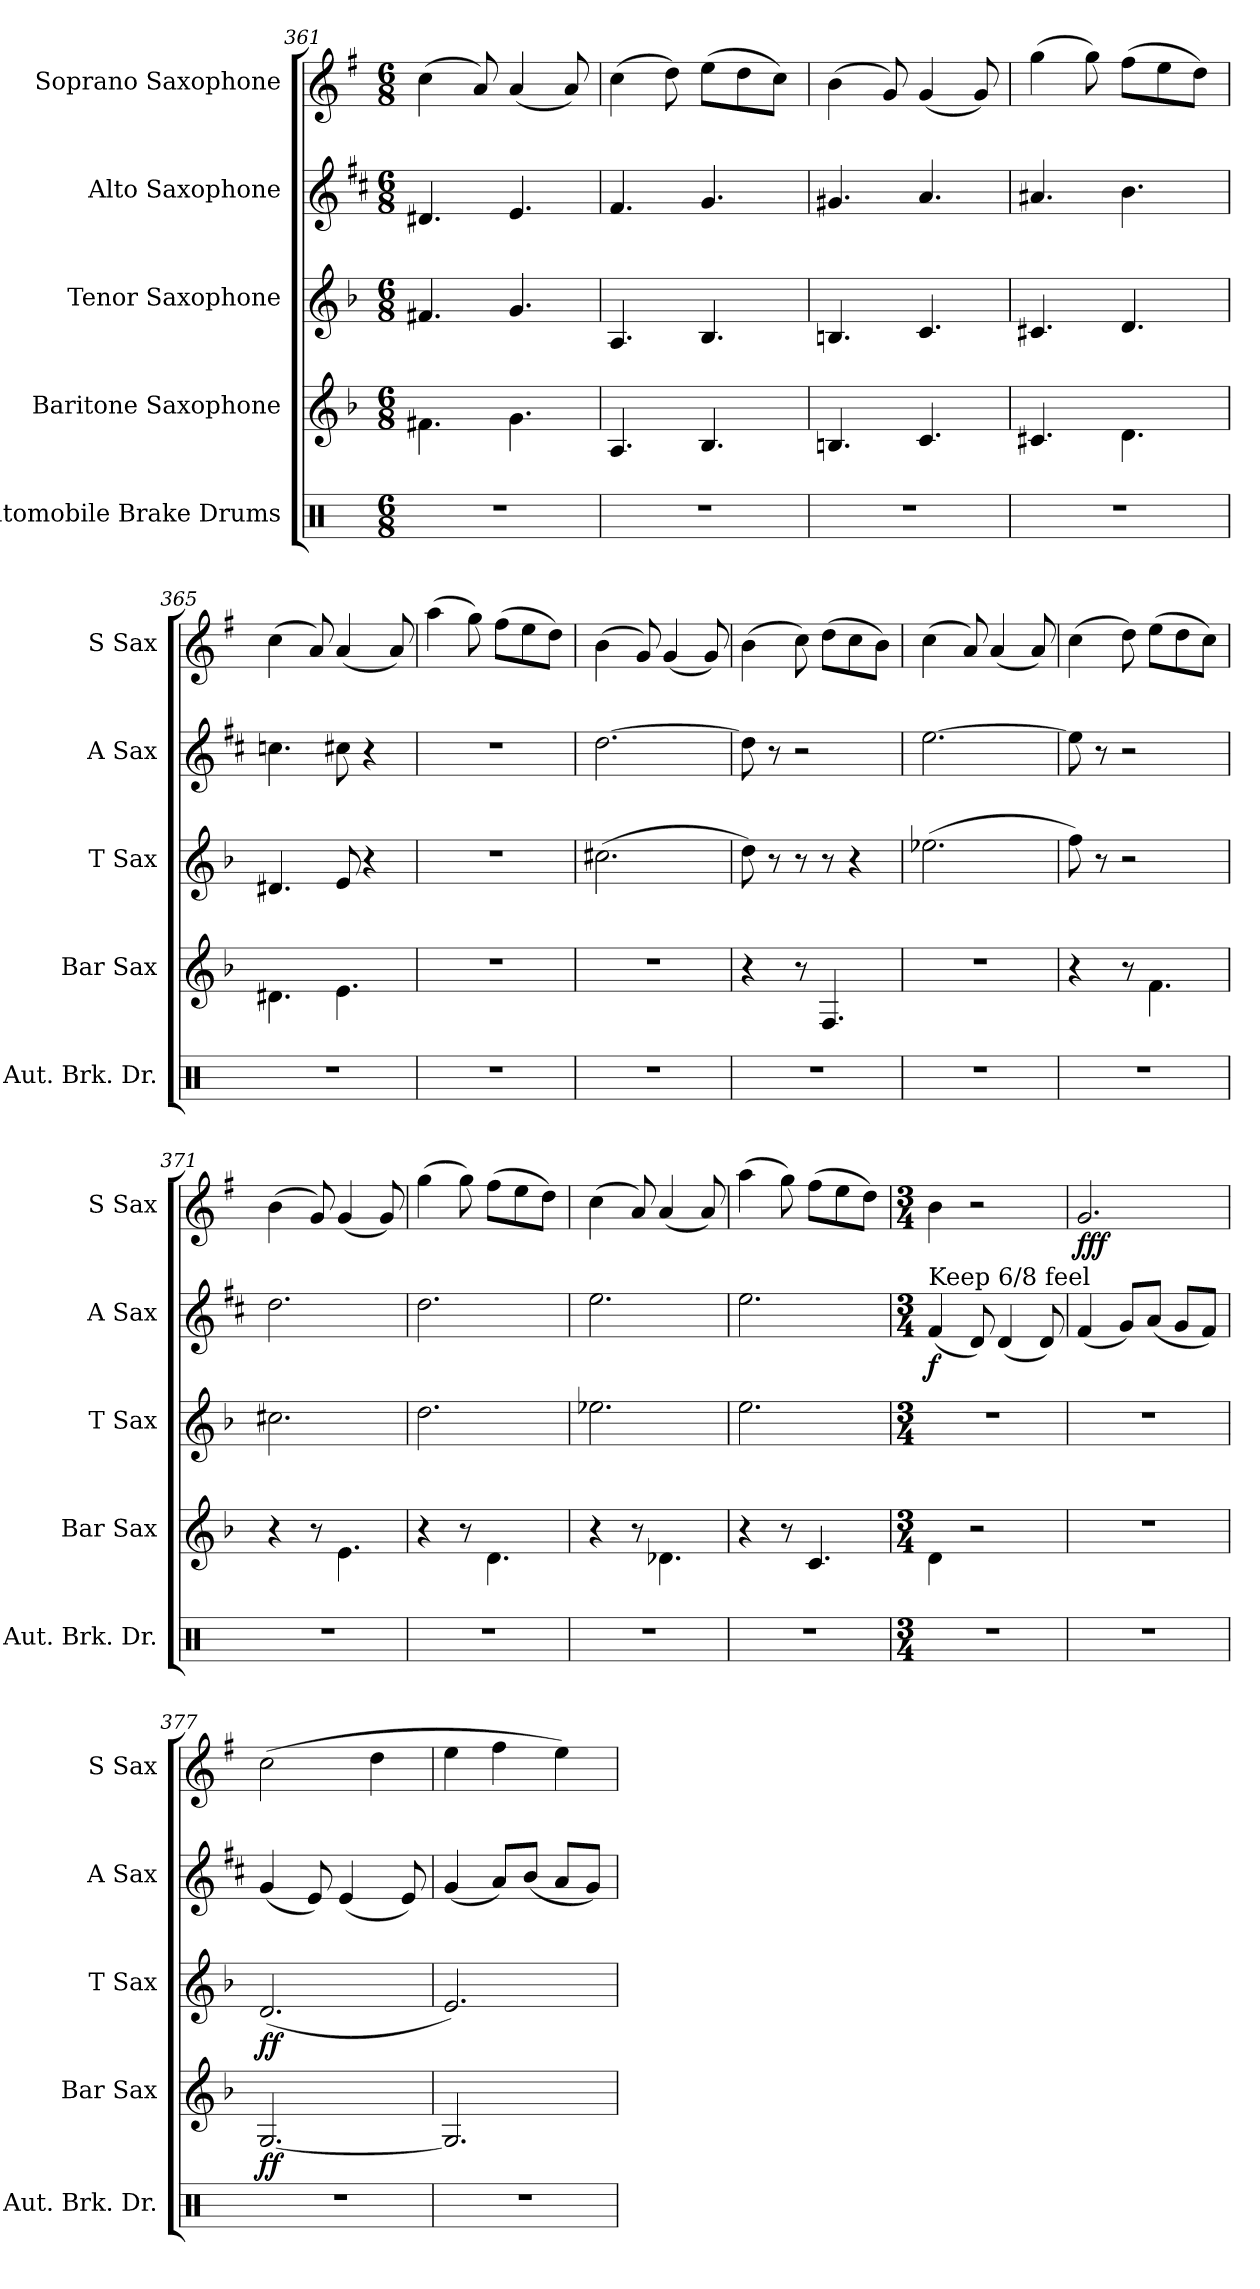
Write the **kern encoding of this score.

**kern	**kern	**dynam	**kern	**dynam	**kern	**dynam	**kern	**dynam
*part5	*part4	*part4	*part3	*part3	*part2	*part2	*part1	*part1
*staff5	*staff4	*staff4	*staff3	*staff3	*staff2	*staff2	*staff1	*staff1
*I"Automobile Brake Drums	*I"Baritone Saxophone	*	*I"Tenor Saxophone	*	*I"Alto Saxophone	*	*I"Soprano Saxophone	*
*I'Aut. Brk. Dr.	*I'Bar Sax	*	*I'T Sax	*	*I'A Sax	*	*I'S Sax	*
*clefX	*clefG2	*	*clefG2	*	*clefG2	*	*clefG2	*
*	*ITrd12c21	*	*ITrd8c14	*	*ITrd5c9	*	*ITrd1c2	*
*k[]	*k[b-]	*	*k[b-]	*	*k[b-]	*	*k[b-]	*
*M6/8	*M6/8	*	*M6/8	*	*M6/8	*	*M6/8	*
=361	=361	=361	=361	=361	=361	=361	=361	=361
2.r	4.F#X\	.	4.F#X/	.	4.F#X/	.	(4b-\	.
.	.	.	.	.	.	.	8g/)	.
.	4.G\	.	4.G/	.	4.G/	.	(4g/	.
.	.	.	.	.	.	.	8g/)	.
=362	=362	=362	=362	=362	=362	=362	=362	=362
2.r	4.AA/	.	4.AA/	.	4.A/	.	(4b-\	.
.	.	.	.	.	.	.	8cc\)	.
.	4.BB-/	.	4.BB-/	.	4.B-/	.	(8dd\L	.
.	.	.	.	.	.	.	8cc\	.
.	.	.	.	.	.	.	8b-\J)	.
=363	=363	=363	=363	=363	=363	=363	=363	=363
2.r	4.BBn/	.	4.BBn/	.	4.Bn/	.	(4a\	.
.	.	.	.	.	.	.	8f/)	.
.	4.C/	.	4.C/	.	4.c/	.	(4f/	.
.	.	.	.	.	.	.	8f/)	.
=364	=364	=364	=364	=364	=364	=364	=364	=364
2.r	4.C#X/	.	4.C#X/	.	4.c#X/	.	(4ff\	.
.	.	.	.	.	.	.	8ff\)	.
.	4.D\	.	4.D/	.	4.d\	.	(8ee\L	.
.	.	.	.	.	.	.	8dd\	.
.	.	.	.	.	.	.	8cc\J)	.
!!LO:LB:g=z
=365	=365	=365	=365	=365	=365	=365	=365	=365
2.r	4.D#X\	.	4.D#X/	.	4.e-X\	.	(4b-\	.
.	.	.	.	.	.	.	8g/)	.
.	4.E\	.	8E/	.	8en\	.	(4g/	.
.	.	.	4r	.	4r	.	.	.
.	.	.	.	.	.	.	8g/)	.
=366	=366	=366	=366	=366	=366	=366	=366	=366
2.r	2.r	.	2.r	.	2.r	.	(4gg\	.
.	.	.	.	.	.	.	8ff\)	.
.	.	.	.	.	.	.	(8ee\L	.
.	.	.	.	.	.	.	8dd\	.
.	.	.	.	.	.	.	8cc\J)	.
=367	=367	=367	=367	=367	=367	=367	=367	=367
2.r	2.r	.	(2.c#X\	.	[2.f\	.	(4a\	.
.	.	.	.	.	.	.	8f/)	.
.	.	.	.	.	.	.	(4f/	.
.	.	.	.	.	.	.	8f/)	.
=368	=368	=368	=368	=368	=368	=368	=368	=368
2.r	4r	.	8d\)	.	8f\]	.	(4a\	.
.	.	.	8r	.	8r	.	.	.
.	8r	.	8r	.	2r	.	8b-\)	.
.	4.FF/	.	8r	.	.	.	(8cc\L	.
.	.	.	4r	.	.	.	8b-\	.
.	.	.	.	.	.	.	8a\J)	.
=369	=369	=369	=369	=369	=369	=369	=369	=369
2.r	2.r	.	(2.e-X\	.	[2.g\	.	(4b-\	.
.	.	.	.	.	.	.	8g/)	.
.	.	.	.	.	.	.	(4g/	.
.	.	.	.	.	.	.	8g/)	.
=370	=370	=370	=370	=370	=370	=370	=370	=370
2.r	4r	.	8f\)	.	8g\]	.	(4b-\	.
.	.	.	8r	.	8r	.	.	.
.	8r	.	2r	.	2r	.	8cc\)	.
.	4.F\	.	.	.	.	.	(8dd\L	.
.	.	.	.	.	.	.	8cc\	.
.	.	.	.	.	.	.	8b-\J)	.
!!LO:PB:g=z
=371	=371	=371	=371	=371	=371	=371	=371	=371
2.r	4r	.	2.c#X\	.	2.f\	.	(4a\	.
.	8r	.	.	.	.	.	8f/)	.
.	4.E\	.	.	.	.	.	(4f/	.
.	.	.	.	.	.	.	8f/)	.
=372	=372	=372	=372	=372	=372	=372	=372	=372
2.r	4r	.	2.d\	.	2.f\	.	(4ff\	.
.	8r	.	.	.	.	.	8ff\)	.
.	4.D\	.	.	.	.	.	(8ee\L	.
.	.	.	.	.	.	.	8dd\	.
.	.	.	.	.	.	.	8cc\J)	.
=373	=373	=373	=373	=373	=373	=373	=373	=373
2.r	4r	.	2.e-X\	.	2.g\	.	(4b-\	.
.	8r	.	.	.	.	.	8g/)	.
.	4.D-X\	.	.	.	.	.	(4g/	.
.	.	.	.	.	.	.	8g/)	.
=374	=374	=374	=374	=374	=374	=374	=374	=374
2.r	4r	.	2.e\	.	2.g\	.	(4gg\	.
.	8r	.	.	.	.	.	8ff\)	.
.	4.C/	.	.	.	.	.	(8ee\L	.
.	.	.	.	.	.	.	8dd\	.
.	.	.	.	.	.	.	8cc\J)	.
=375	=375	=375	=375	=375	=375	=375	=375	=375
*M3/4	*M3/4	*	*M3/4	*	*M3/4	*	*M3/4	*
!	!	!	!	!	!LO:TX:a:t=Keep 6/8 feel	!	!	!
!	!	!	!	!	!	!LO:DY:b	!	!
2.r	4D\	.	2.r	.	(4A/	f	4a\	.
.	2r	.	.	.	8F/)	.	2r	.
.	.	.	.	.	(4F/	.	.	.
.	.	.	.	.	8F/)	.	.	.
=376	=376	=376	=376	=376	=376	=376	=376	=376
!	!	!	!	!	!	!	!	!LO:DY:b
2.r	2.r	.	2.r	.	(4A/	.	2.f/	fff
.	.	.	.	.	8B-/L)	.	.	.
.	.	.	.	.	(8c/J	.	.	.
.	.	.	.	.	8B-/L	.	.	.
.	.	.	.	.	8A/J)	.	.	.
!!LO:LB:g=z
=377	=377	=377	=377	=377	=377	=377	=377	=377
!	!	!LO:DY:b	!	!LO:DY:b	!	!	!	!
2.r	[2.GG/	ff	(2.D/	ff	(4B-/	.	(2b-\	.
.	.	.	.	.	8G/)	.	.	.
.	.	.	.	.	(4G/	.	.	.
.	.	.	.	.	.	.	4cc\	.
.	.	.	.	.	8G/)	.	.	.
=378	=378	=378	=378	=378	=378	=378	=378	=378
2.r	2.GG/]	.	2.E/)	.	(4B-/	.	4dd\	.
.	.	.	.	.	8c/L)	.	4ee\	.
.	.	.	.	.	(8d/J	.	.	.
.	.	.	.	.	8c/L	.	4dd\)	.
.	.	.	.	.	8B-/J)	.	.	.
=	=	=	=	=	=	=	=	=
*-	*-	*-	*-	*-	*-	*-	*-	*-
